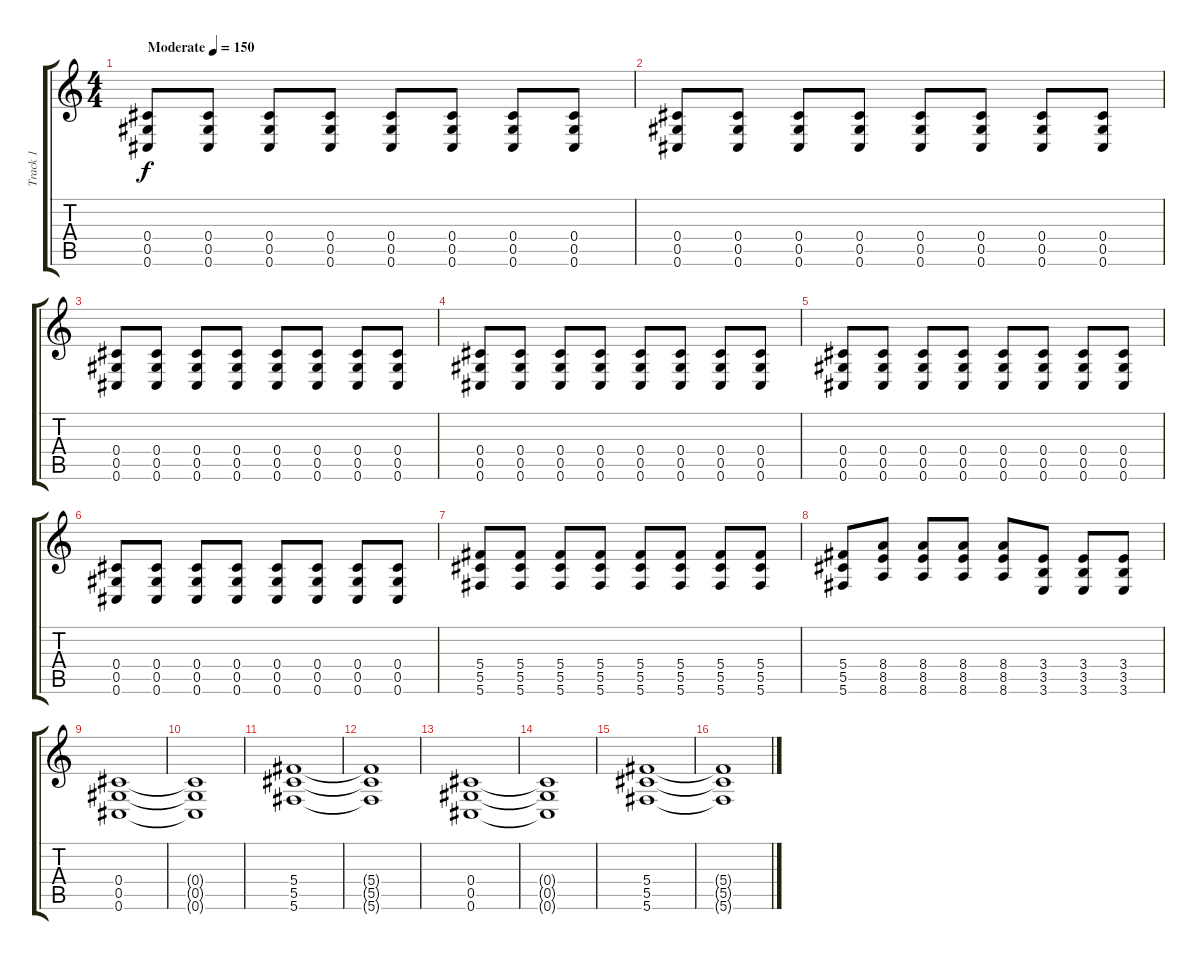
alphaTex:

\track ("Track 1" "Track 1") {instrument distortionguitar}
\staff {score tabs}
\tuning (Eb4 Bb3 Gb3 Db3 Ab2 Db2) {hide}
\ts (4 4)
\tempo (150 "Moderate")
\clef g2
\ks c
(0.4 0.5 0.6).8{dy f instrument distortionguitar} (0.4 0.5 0.6).8 (0.4 0.5 0.6).8 (0.4 0.5 0.6).8 (0.4 0.5 0.6).8 (0.4 0.5 0.6).8 (0.4 0.5 0.6).8 (0.4 0.5 0.6).8 |
(0.4 0.5 0.6).8 (0.4 0.5 0.6).8 (0.4 0.5 0.6).8 (0.4 0.5 0.6).8 (0.4 0.5 0.6).8 (0.4 0.5 0.6).8 (0.4 0.5 0.6).8 (0.4 0.5 0.6).8 |
(0.4 0.5 0.6).8 (0.4 0.5 0.6).8 (0.4 0.5 0.6).8 (0.4 0.5 0.6).8 (0.4 0.5 0.6).8 (0.4 0.5 0.6).8 (0.4 0.5 0.6).8 (0.4 0.5 0.6).8 |
(0.4 0.5 0.6).8 (0.4 0.5 0.6).8 (0.4 0.5 0.6).8 (0.4 0.5 0.6).8 (0.4 0.5 0.6).8 (0.4 0.5 0.6).8 (0.4 0.5 0.6).8 (0.4 0.5 0.6).8 |
(0.4 0.5 0.6).8 (0.4 0.5 0.6).8 (0.4 0.5 0.6).8 (0.4 0.5 0.6).8 (0.4 0.5 0.6).8 (0.4 0.5 0.6).8 (0.4 0.5 0.6).8 (0.4 0.5 0.6).8 |
(0.4 0.5 0.6).8 (0.4 0.5 0.6).8 (0.4 0.5 0.6).8 (0.4 0.5 0.6).8 (0.4 0.5 0.6).8 (0.4 0.5 0.6).8 (0.4 0.5 0.6).8 (0.4 0.5 0.6).8 |
(5.4 5.5 5.6).8 (5.4 5.5 5.6).8 (5.4 5.5 5.6).8 (5.4 5.5 5.6).8 (5.4 5.5 5.6).8 (5.4 5.5 5.6).8 (5.4 5.5 5.6).8 (5.4 5.5 5.6).8 |
(5.4 5.5 5.6).8 (8.4 8.5 8.6).8 (8.4 8.5 8.6).8 (8.4 8.5 8.6).8 (8.4 8.5 8.6).8 (3.4 3.5 3.6).8 (3.4 3.5 3.6).8 (3.4 3.5 3.6).8 |
(0.4 0.5 0.6).1 |
(0.4{t} 0.5{t} 0.6{t}).1 |
(5.4 5.5 5.6).1 |
(5.4{t} 5.5{t} 5.6{t}).1 |
(0.4 0.5 0.6).1 |
(0.4{t} 0.5{t} 0.6{t}).1 |
(5.4 5.5 5.6).1 |
(5.4{t} 5.5{t} 5.6{t}).1
